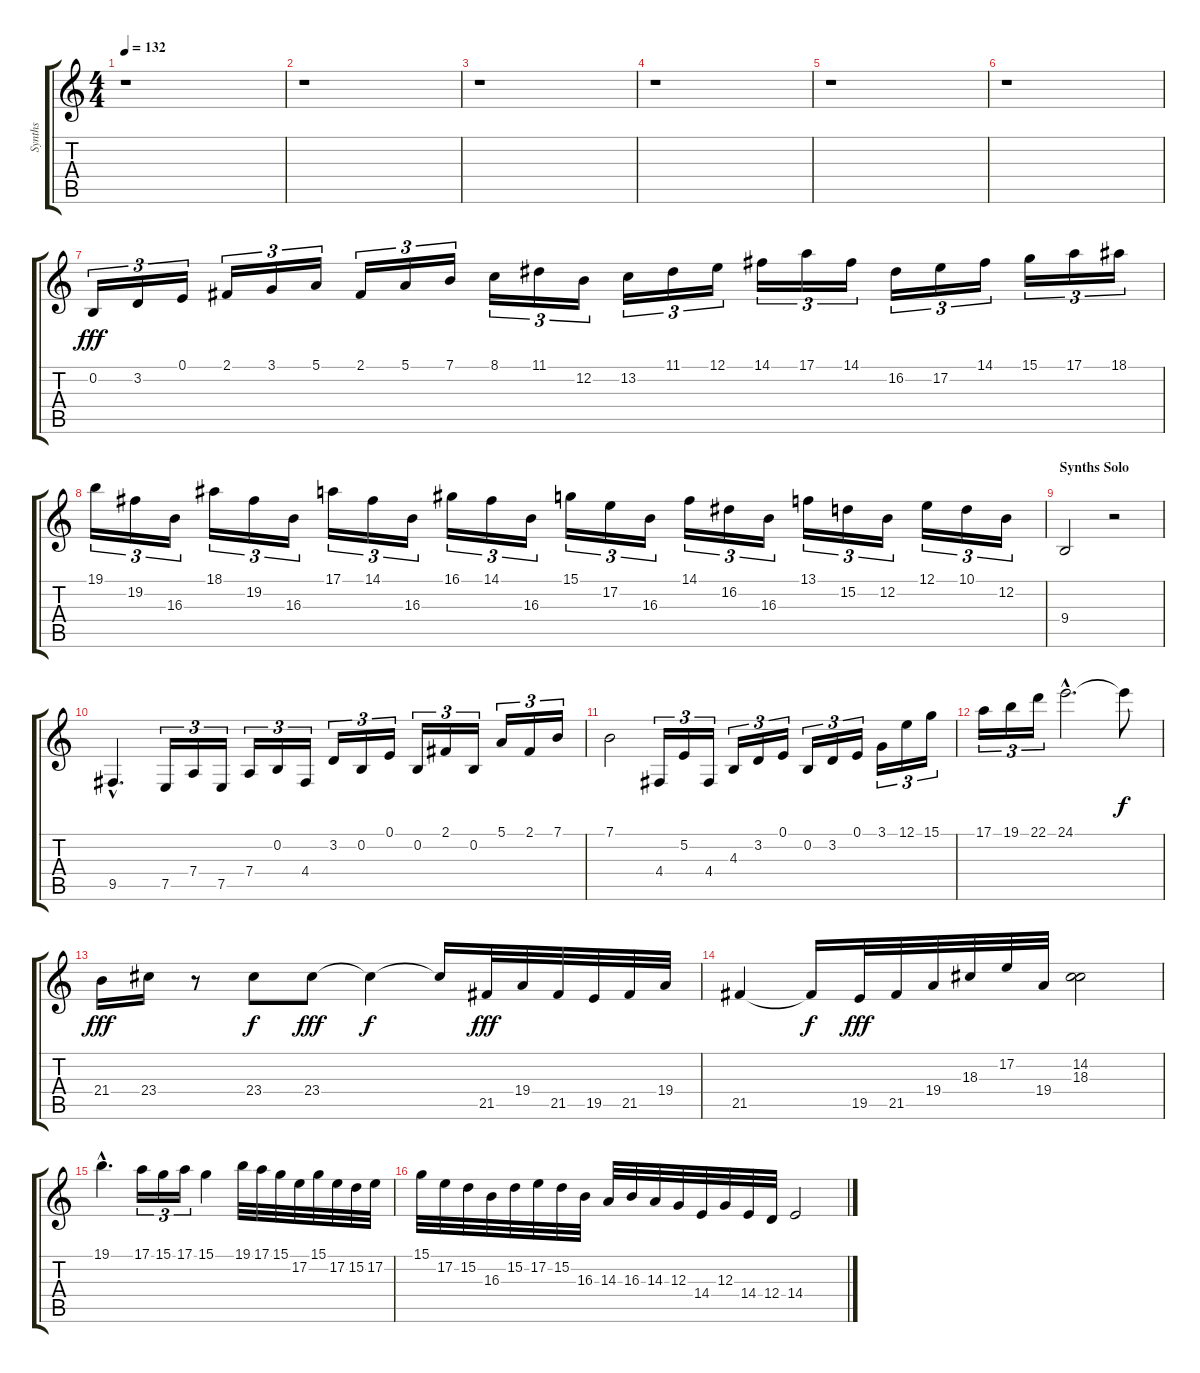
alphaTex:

\track ("Synths" "Synths") {instrument lead5charang}
\staff {score tabs}
\tuning (E4 B3 G3 D3 A2 E2) {hide}
\ts (4 4)
\tempo 132
\clef g2
\ks c
r.1{dy fff} |
r.1 |
r.1 |
r.1 |
r.1 |
r.1 |
0.2.16{tu (3 2)} 3.2.16{tu (3 2)} 0.1.16{tu (3 2)} 2.1.16{tu (3 2)} 3.1.16{tu (3 2)} 5.1.16{tu (3 2)} 2.1.16{tu (3 2)} 5.1.16{tu (3 2)} 7.1.16{tu (3 2)} 8.1.16{tu (3 2)} 11.1.16{tu (3 2)} 12.2.16{tu (3 2)} 13.2.16{tu (3 2)} 11.1.16{tu (3 2)} 12.1.16{tu (3 2)} 14.1.16{tu (3 2)} 17.1.16{tu (3 2)} 14.1.16{tu (3 2)} 16.2.16{tu (3 2)} 17.2.16{tu (3 2)} 14.1.16{tu (3 2)} 15.1.16{tu (3 2)} 17.1.16{tu (3 2)} 18.1.16{tu (3 2)} |
19.1.16{tu (3 2)} 19.2.16{tu (3 2)} 16.3.16{tu (3 2)} 18.1.16{tu (3 2)} 19.2.16{tu (3 2)} 16.3.16{tu (3 2)} 17.1.16{tu (3 2)} 14.1.16{tu (3 2)} 16.3.16{tu (3 2)} 16.1.16{tu (3 2)} 14.1.16{tu (3 2)} 16.3.16{tu (3 2)} 15.1.16{tu (3 2)} 17.2.16{tu (3 2)} 16.3.16{tu (3 2)} 14.1.16{tu (3 2)} 16.2.16{tu (3 2)} 16.3.16{tu (3 2)} 13.1.16{tu (3 2)} 15.2.16{tu (3 2)} 12.2.16{tu (3 2)} 12.1.16{tu (3 2)} 10.1.16{tu (3 2)} 12.2.16{tu (3 2)} |
\section ("" "Synths Solo")
9.4.2 r.2 |
9.5{hac}.4{d} 7.5.16{tu (3 2)} 7.4.16{tu (3 2)} 7.5.16{tu (3 2)} 7.4.16{tu (3 2)} 0.2.16{tu (3 2)} 4.4.16{tu (3 2)} 3.2.16{tu (3 2)} 0.2.16{tu (3 2)} 0.1.16{tu (3 2)} 0.2.16{tu (3 2)} 2.1.16{tu (3 2)} 0.2.16{tu (3 2)} 5.1.16{tu (3 2)} 2.1.16{tu (3 2)} 7.1.16{tu (3 2)} |
7.1.2 4.4.16{tu (3 2)} 5.2.16{tu (3 2)} 4.4.16{tu (3 2)} 4.3.16{tu (3 2)} 3.2.16{tu (3 2)} 0.1.16{tu (3 2)} 0.2.16{tu (3 2)} 3.2.16{tu (3 2)} 0.1.16{tu (3 2)} 3.1.16{tu (3 2)} 12.1.16{tu (3 2)} 15.1.16{tu (3 2)} |
17.1.16{tu (3 2)} 19.1.16{tu (3 2)} 22.1.16{tu (3 2)} 24.1{hac}.2{d} 24.1{t}.8{dy f} |
21.4.16{dy fff} 23.4.16 r.8 23.4.8{dy f} 23.4.8{dy fff} 23.4{t}.4{dy f} 23.4{t}.16 21.5.32{dy fff} 19.4.32 21.5.32 19.5.32 21.5.32 19.4.32 |
21.5.4 21.5{t}.16{dy f} 19.5.32{dy fff} 21.5.32 19.4.32 18.3.32 17.2.32 19.4.32 (14.2 18.3).2 |
19.1{hac}.4{d} 17.1.16{tu (3 2)} 15.1.16{tu (3 2)} 17.1.16{tu (3 2)} 15.1.4 19.1.32 17.1.32 15.1.32 17.2.32 15.1.32 17.2.32 15.2.32 17.2.32 |
15.1.32 17.2.32 15.2.32 16.3.32 15.2.32 17.2.32 15.2.32 16.3.32 14.3.32 16.3.32 14.3.32 12.3.32 14.4.32 12.3.32 14.4.32 12.4.32 14.4.2
